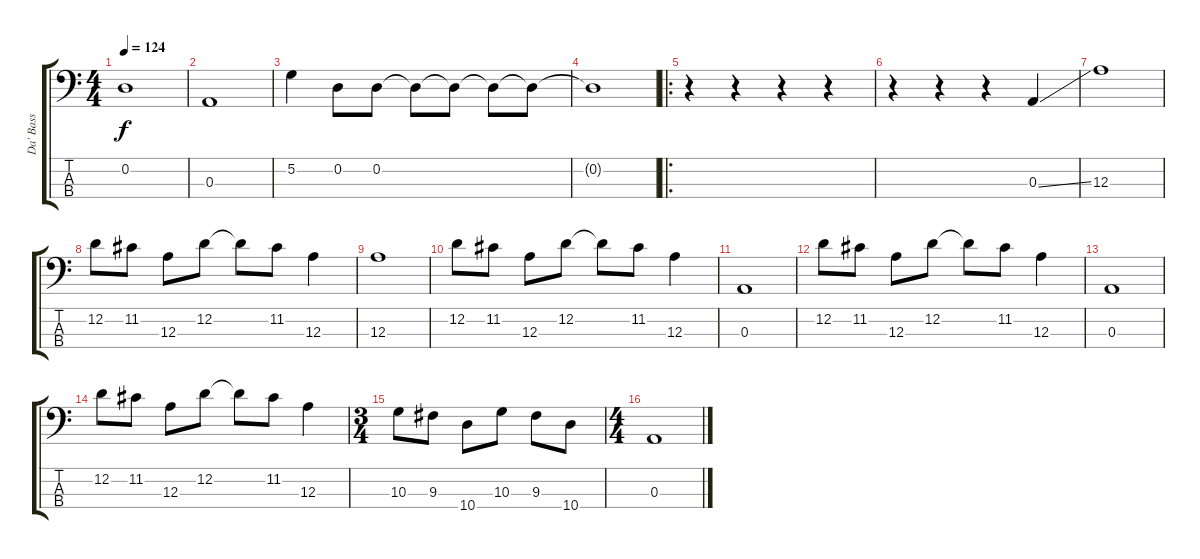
\track ("Da' Bass" "Da' Bass") {instrument electricbasspick}
\staff {score tabs}
\tuning (G2 D2 A1 E1) {hide}
\ts (4 4)
\tempo 124
\clef f4
\ks c
0.2{t}.1{dy f} |
0.3.1 |
5.2.4 0.2.8 0.2.8 0.2{t}.8 0.2{t}.8 0.2{t}.8 0.2{t}.8 |
0.2{t}.1 |
\ro
r.4 r.4 r.4 r.4 |
r.4 r.4 r.4 0.3{ss}.4 |
12.3.1 |
12.2.8 11.2.8 12.3.8 12.2.8 12.2{t}.8 11.2.8 12.3.4 |
12.3.1 |
12.2.8 11.2.8 12.3.8 12.2.8 12.2{t}.8 11.2.8 12.3.4 |
0.3.1 |
12.2.8 11.2.8 12.3.8 12.2.8 12.2{t}.8 11.2.8 12.3.4 |
0.3.1 |
12.2.8 11.2.8 12.3.8 12.2.8 12.2{t}.8 11.2.8 12.3.4 |
\ts (3 4)
10.3.8 9.3.8 10.4.8 10.3.8 9.3.8 10.4.8 |
\ts (4 4)
0.3.1
